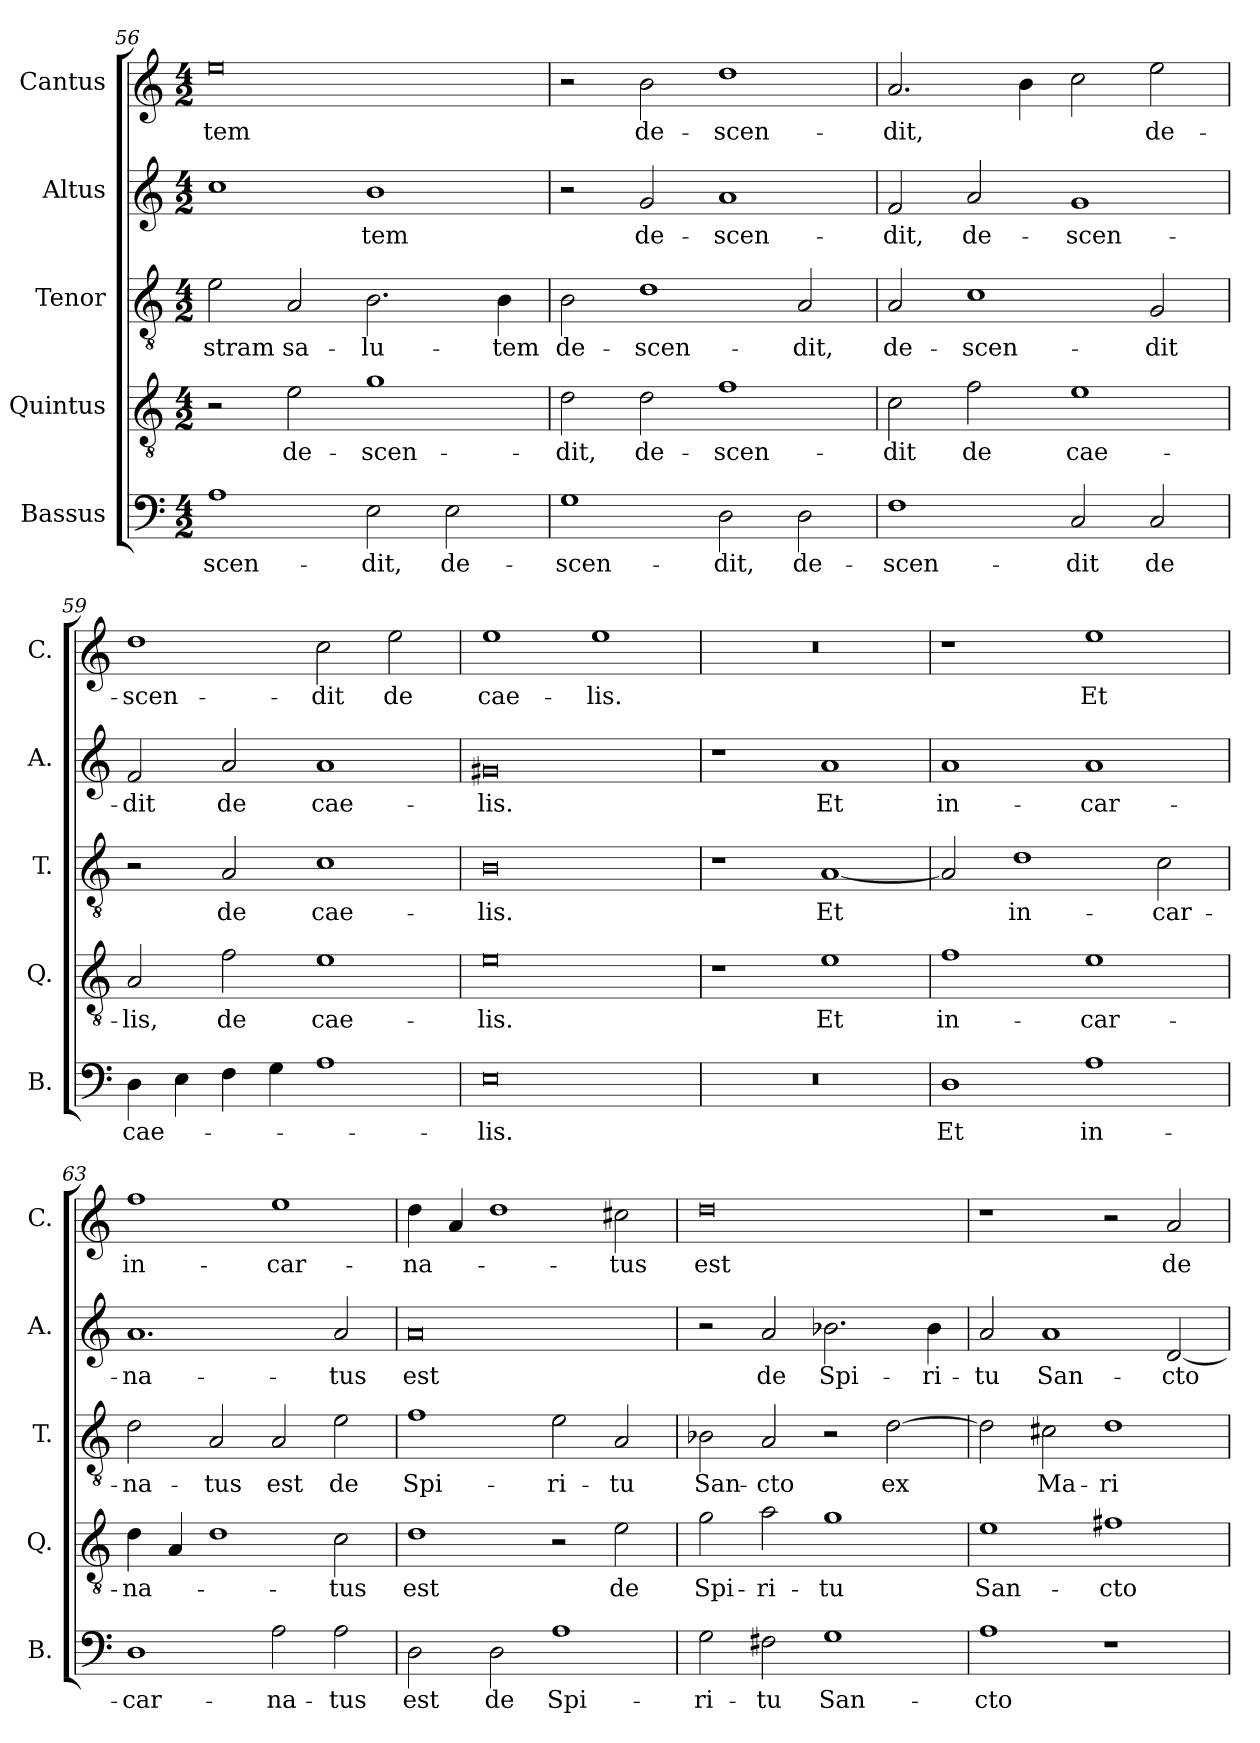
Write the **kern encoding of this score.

**kern	**text	**kern	**text	**kern	**text	**kern	**text	**kern	**text
*part5	*part5	*part4	*part4	*part3	*part3	*part2	*part2	*part1	*part1
*staff5	*staff5	*staff4	*staff4	*staff3	*staff3	*staff2	*staff2	*staff1	*staff1
*I"Bassus	*	*I"Quintus	*	*I"Tenor	*	*I"Altus	*	*I"Cantus	*
*I'B.	*	*I'Q.	*	*I'T.	*	*I'A.	*	*I'C.	*
*clefF4	*	*clefGv2	*	*clefGv2	*	*clefG2	*	*clefG2	*
*	*	*ITrd7c12	*	*ITrd7c12	*	*	*	*	*
*k[]	*	*k[]	*	*k[]	*	*k[]	*	*k[]	*
*C:	*	*C:	*	*C:	*	*C:	*	*C:	*
*M4/2	*	*M4/2	*	*M4/2	*	*M4/2	*	*M4/2	*
=56	=56	=56	=56	=56	=56	=56	=56	=56	=56
1A\	-scen-	2r	.	2E\	-stram	1cc\	.	0ee\	-tem
.	.	2E\	de-	2AA/	sa-	.	.	.	.
2E\	-dit,	1G\	-scen-	2.BB\	-lu-	1b\	-tem	.	.
2E\	de-	.	.	.	.	.	.	.	.
.	.	.	.	4BB\	-tem	.	.	.	.
=57	=57	=57	=57	=57	=57	=57	=57	=57	=57
1G\	-scen-	2D\	-dit,	2BB\	de-	2r	.	2r	.
.	.	2D\	de-	1D\	-scen-	2g/	de-	2b\	de-
2D\	-dit,	1F\	-scen-	.	.	1a/	-scen-	1dd\	-scen-
2D\	de-	.	.	2AA/	-dit,	.	.	.	.
=58	=58	=58	=58	=58	=58	=58	=58	=58	=58
1F\	-scen-	2C\	-dit	2AA/	de-	2f/	-dit,	2.a/	-dit,
.	.	2F\	de	1C\	-scen-	2a/	de-	.	.
.	.	.	.	.	.	.	.	4b\	.
2C/	-dit	1E\	cae-	.	.	1g/	-scen-	2cc\	.
2C/	de	.	.	2GG/	-dit	.	.	2ee\	de-
=59	=59	=59	=59	=59	=59	=59	=59	=59	=59
4D\	cae-	2AA/	-lis,	2r	.	2f/	-dit	1dd\	-scen-
4E\	.	.	.	.	.	.	.	.	.
4F\	.	2F\	de	2AA/	de	2a/	de	.	.
4G\	.	.	.	.	.	.	.	.	.
1A\	.	1E\	cae-	1C\	cae-	1a/	cae-	2cc\	-dit
.	.	.	.	.	.	.	.	2ee\	de
=60	=60	=60	=60	=60	=60	=60	=60	=60	=60
0E\	-lis.	0E\	-lis.	0BB\	-lis.	0g#X/	-lis.	1ee\	cae-
.	.	.	.	.	.	.	.	1ee\	-lis.
=61	=61	=61	=61	=61	=61	=61	=61	=61	=61
0r	.	1r	.	1r	.	1r	.	0r	.
.	.	1E\	Et	[1AA/	Et	1a/	Et	.	.
=62	=62	=62	=62	=62	=62	=62	=62	=62	=62
1D\	Et	1F\	in-	2AA/]	.	1a/	in-	1r	.
.	.	.	.	1D\	in-	.	.	.	.
1A\	in-	1E\	-car-	.	.	1a/	-car-	1ee\	Et
.	.	.	.	2C\	-car-	.	.	.	.
=63	=63	=63	=63	=63	=63	=63	=63	=63	=63
1D\	-car-	4D\	-na-	2D\	-na-	1.a/	-na-	1ff\	in-
.	.	4AA/	.	.	.	.	.	.	.
.	.	1D\	.	2AA/	-tus	.	.	.	.
2A\	-na-	.	.	2AA/	est	.	.	1ee\	-car-
2A\	-tus	2C\	-tus	2E\	de	2a/	-tus	.	.
=64	=64	=64	=64	=64	=64	=64	=64	=64	=64
2D\	est	1D\	est	1F\	Spi-	0a/	est	4dd\	-na-
.	.	.	.	.	.	.	.	4a/	.
2D\	de	.	.	.	.	.	.	1dd\	.
1A\	Spi-	2r	.	2E\	-ri-	.	.	.	.
.	.	2E\	de	2AA/	-tu	.	.	2cc#\	-tus
=65	=65	=65	=65	=65	=65	=65	=65	=65	=65
2G\	-ri-	2G\	Spi-	2BB-X\	San-	2r	.	0dd\	est
2F#X\	-tu	2A\	-ri-	2AA/	-cto	2a/	de	.	.
1G\	San-	1G\	-tu	2r	.	2.b-X\	Spi-	.	.
.	.	.	.	[2D\	ex	.	.	.	.
.	.	.	.	.	.	4b-\	-ri-	.	.
=66	=66	=66	=66	=66	=66	=66	=66	=66	=66
1A\	-cto	1E\	San-	2D\]	.	2a/	-tu	1r	.
.	.	.	.	2C#X\	Ma-	1a/	San-	.	.
1r	.	1F#X\	-cto	1D\	-ri-	.	.	2r	.
.	.	.	.	.	.	[2d/	-cto	2a/	de
=	=	=	=	=	=	=	=	=	=
*-	*-	*-	*-	*-	*-	*-	*-	*-	*-
